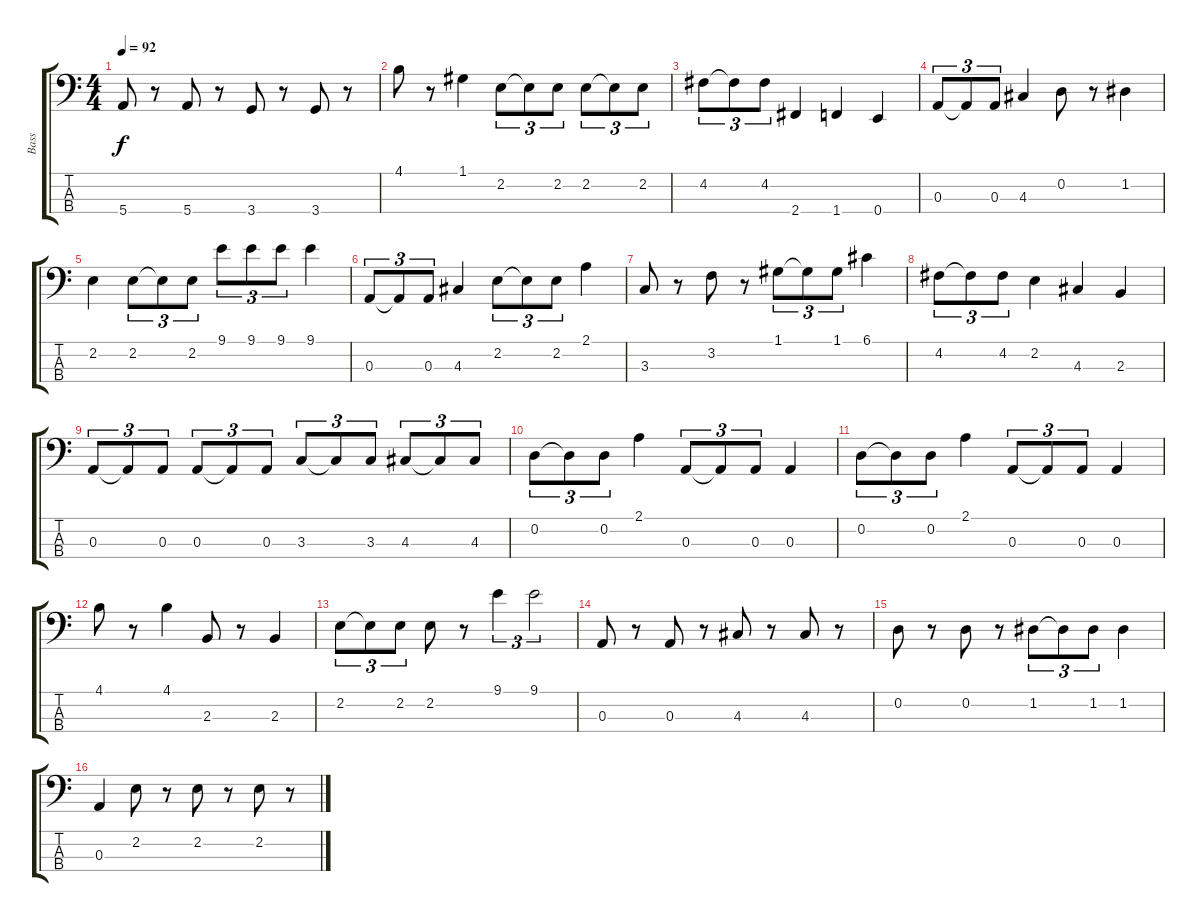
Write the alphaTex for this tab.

\track ("Bass" "Bass") {instrument acousticbass}
\staff {score tabs}
\tuning (G2 D2 A1 E1) {hide}
\ts (4 4)
\tempo 92
\clef f4
\ks c
5.4.8{dy f} r.8 5.4.8 r.8 3.4.8 r.8 3.4.8 r.8 |
4.1.8 r.8 1.1.4 2.2.8{tu (3 2)} 2.2{t}.8{tu (3 2)} 2.2.8{tu (3 2)} 2.2.8{tu (3 2)} 2.2{t}.8{tu (3 2)} 2.2.8{tu (3 2)} |
4.2.8{tu (3 2)} 4.2{t}.8{tu (3 2)} 4.2.8{tu (3 2)} 2.4.4 1.4.4 0.4.4 |
0.3.8{tu (3 2)} 0.3{t}.8{tu (3 2)} 0.3.8{tu (3 2)} 4.3.4 0.2.8 r.8 1.2.4 |
2.2.4 2.2.8{tu (3 2)} 2.2{t}.8{tu (3 2)} 2.2.8{tu (3 2)} 9.1.8{tu (3 2)} 9.1.8{tu (3 2)} 9.1.8{tu (3 2)} 9.1.4 |
0.3.8{tu (3 2)} 0.3{t}.8{tu (3 2)} 0.3.8{tu (3 2)} 4.3.4 2.2.8{tu (3 2)} 2.2{t}.8{tu (3 2)} 2.2.8{tu (3 2)} 2.1.4 |
3.3.8 r.8 3.2.8 r.8 1.1.8{tu (3 2)} 1.1{t}.8{tu (3 2)} 1.1.8{tu (3 2)} 6.1.4 |
4.2.8{tu (3 2)} 4.2{t}.8{tu (3 2)} 4.2.8{tu (3 2)} 2.2.4 4.3.4 2.3.4 |
0.3.8{tu (3 2)} 0.3{t}.8{tu (3 2)} 0.3.8{tu (3 2)} 0.3.8{tu (3 2)} 0.3{t}.8{tu (3 2)} 0.3.8{tu (3 2)} 3.3.8{tu (3 2)} 3.3{t}.8{tu (3 2)} 3.3.8{tu (3 2)} 4.3.8{tu (3 2)} 4.3{t}.8{tu (3 2)} 4.3.8{tu (3 2)} |
0.2.8{tu (3 2)} 0.2{t}.8{tu (3 2)} 0.2.8{tu (3 2)} 2.1.4 0.3.8{tu (3 2)} 0.3{t}.8{tu (3 2)} 0.3.8{tu (3 2)} 0.3.4 |
0.2.8{tu (3 2)} 0.2{t}.8{tu (3 2)} 0.2.8{tu (3 2)} 2.1.4 0.3.8{tu (3 2)} 0.3{t}.8{tu (3 2)} 0.3.8{tu (3 2)} 0.3.4 |
4.1.8 r.8 4.1.4 2.3.8 r.8 2.3.4 |
2.2.8{tu (3 2)} 2.2{t}.8{tu (3 2)} 2.2.8{tu (3 2)} 2.2.8 r.8 9.1.4{tu (3 2)} 9.1.2{tu (3 2)} |
0.3.8 r.8 0.3.8 r.8 4.3.8 r.8 4.3.8 r.8 |
0.2.8 r.8 0.2.8 r.8 1.2.8{tu (3 2)} 1.2{t}.8{tu (3 2)} 1.2.8{tu (3 2)} 1.2.4 |
0.3.4 2.2.8 r.8 2.2.8 r.8 2.2.8 r.8
